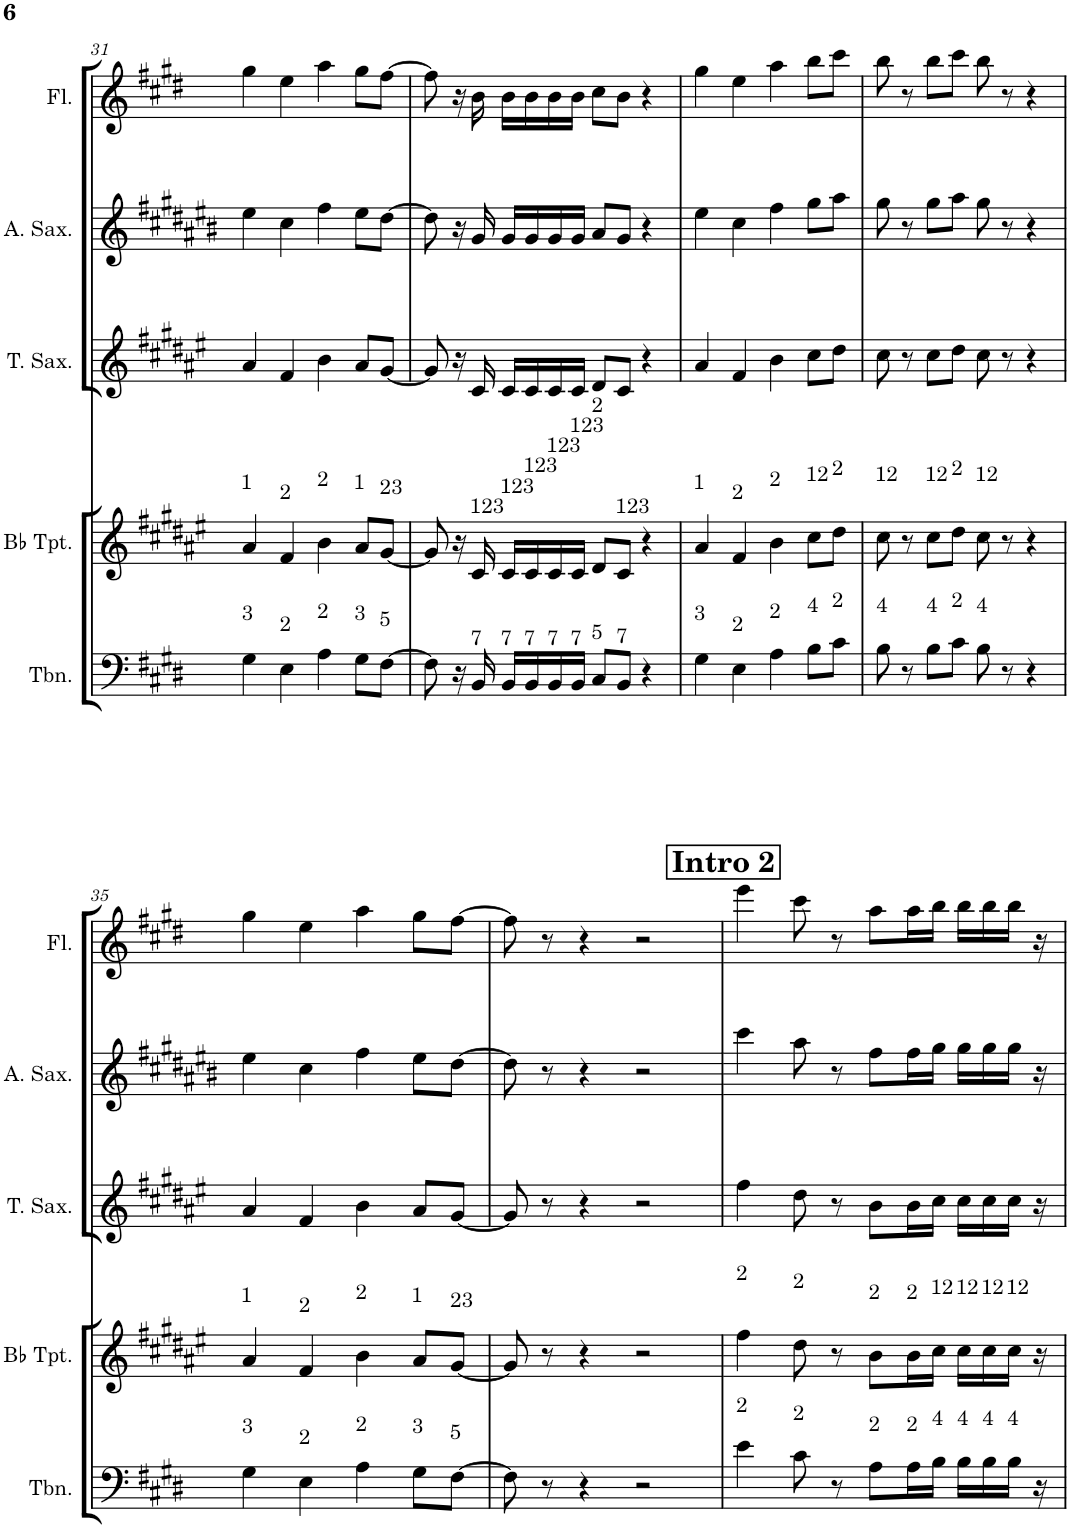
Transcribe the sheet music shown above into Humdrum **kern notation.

**kern	**kern	**kern	**kern	**kern
*part5	*part4	*part3	*part2	*part1
*staff5	*staff4	*staff3	*staff2	*staff1
*I"Trombone	*I"Bb Trumpet	*I"Tenor Saxophone	*I"Alto Saxophone	*I"Flute
*I'Tbn.	*I'Bb Tpt.	*I'T. Sax.	*I'A. Sax.	*I'Fl.
!!LO:PB:g=z
*clefF4	*clefG2	*clefG2	*clefG2	*clefG2
*	*Trd1c2	*Trd8c14	*Trd5c9	*
*k[f#c#g#d#]	*k[f#c#g#d#a#e#]	*k[f#c#g#d#a#e#]	*k[f#c#g#d#a#e#b#]	*k[f#c#g#d#]
*M4/4	*M4/4	*M4/4	*M4/4	*M4/4
=31	=31	=31	=31	=31
!	!LO:TX:a:t=1	!	!	!
!LO:TX:a:t=3	!	!	!	!
4G#\	4a#/	4a#/	4ee#\	4gg#\
!	!LO:TX:a:t=2	!	!	!
!LO:TX:a:t=2	!	!	!	!
4E\	4f#/	4f#/	4cc#\	4ee\
!	!LO:TX:a:t=2	!	!	!
!LO:TX:a:t=2	!	!	!	!
4A\	4b\	4b\	4ff#\	4aa\
!	!LO:TX:a:t=1	!	!	!
!LO:TX:a:t=3	!	!	!	!
8G#\L	8a#/L	8a#/L	8ee#\L	8gg#\L
!	!LO:TX:a:t=23	!	!	!
!LO:TX:a:t=5	!	!	!	!
[8F#\J	[8g#/J	[8g#/J	[8dd#\J	[8ff#\J
=32	=32	=32	=32	=32
8F#\]	8g#/]	8g#/]	8dd#\]	8ff#\]
16r	16r	16r	16r	16r
!	!LO:TX:a:t=123	!	!	!
!LO:TX:a:t=7	!	!	!	!
16BB/	16c#/	16c#/	16g#/	16b\
!	!LO:TX:a:t=123	!	!	!
!LO:TX:a:t=7	!	!	!	!
16BB/LL	16c#/LL	16c#/LL	16g#/LL	16b\LL
!	!LO:TX:a:t=123	!	!	!
!LO:TX:a:t=7	!	!	!	!
16BB/	16c#/	16c#/	16g#/	16b\
!	!LO:TX:a:t=123	!	!	!
!LO:TX:a:t=7	!	!	!	!
16BB/	16c#/	16c#/	16g#/	16b\
!	!LO:TX:a:t=123	!	!	!
!LO:TX:a:t=7	!	!	!	!
16BB/JJ	16c#/JJ	16c#/JJ	16g#/JJ	16b\JJ
!	!LO:TX:a:t=2	!	!	!
!LO:TX:a:t=5	!	!	!	!
8C#/L	8d#/L	8d#/L	8a#/L	8cc#\L
!	!LO:TX:a:t=123	!	!	!
!LO:TX:a:t=7	!	!	!	!
8BB/J	8c#/J	8c#/J	8g#/J	8b\J
4r	4r	4r	4r	4r
=33	=33	=33	=33	=33
!	!LO:TX:a:t=1	!	!	!
!LO:TX:a:t=3	!	!	!	!
4G#\	4a#/	4a#/	4ee#\	4gg#\
!	!LO:TX:a:t=2	!	!	!
!LO:TX:a:t=2	!	!	!	!
4E\	4f#/	4f#/	4cc#\	4ee\
!	!LO:TX:a:t=2	!	!	!
!LO:TX:a:t=2	!	!	!	!
4A\	4b\	4b\	4ff#\	4aa\
!	!LO:TX:a:t=12	!	!	!
!LO:TX:a:t=4	!	!	!	!
8B\L	8cc#\L	8cc#\L	8gg#\L	8bb\L
!	!LO:TX:a:t=2	!	!	!
!LO:TX:a:t=2	!	!	!	!
8c#\J	8dd#\J	8dd#\J	8aa#\J	8ccc#\J
=34	=34	=34	=34	=34
!	!LO:TX:a:t=12	!	!	!
!LO:TX:a:t=4	!	!	!	!
8B\	8cc#\	8cc#\	8gg#\	8bb\
8r	8r	8r	8r	8r
!	!LO:TX:a:t=12	!	!	!
!LO:TX:a:t=4	!	!	!	!
8B\L	8cc#\L	8cc#\L	8gg#\L	8bb\L
!	!LO:TX:a:t=2	!	!	!
!LO:TX:a:t=2	!	!	!	!
8c#\J	8dd#\J	8dd#\J	8aa#\J	8ccc#\J
!	!LO:TX:a:t=12	!	!	!
!LO:TX:a:t=4	!	!	!	!
8B\	8cc#\	8cc#\	8gg#\	8bb\
8r	8r	8r	8r	8r
4r	4r	4r	4r	4r
!!LO:LB:g=z
=35	=35	=35	=35	=35
!	!LO:TX:a:t=1	!	!	!
!LO:TX:a:t=3	!	!	!	!
4G#\	4a#/	4a#/	4ee#\	4gg#\
!	!LO:TX:a:t=2	!	!	!
!LO:TX:a:t=2	!	!	!	!
4E\	4f#/	4f#/	4cc#\	4ee\
!	!LO:TX:a:t=2	!	!	!
!LO:TX:a:t=2	!	!	!	!
4A\	4b\	4b\	4ff#\	4aa\
!	!LO:TX:a:t=1	!	!	!
!LO:TX:a:t=3	!	!	!	!
8G#\L	8a#/L	8a#/L	8ee#\L	8gg#\L
!	!LO:TX:a:t=23	!	!	!
!LO:TX:a:t=5	!	!	!	!
[8F#\J	[8g#/J	[8g#/J	[8dd#\J	[8ff#\J
=36	=36	=36	=36	=36
8F#\]	8g#/]	8g#/]	8dd#\]	8ff#\]
8r	8r	8r	8r	8r
4r	4r	4r	4r	4r
2r	2r	2r	2r	2r
!!LO:REH:place=s1:a:B:cj:fs=14:t=Intro 2
=37	=37	=37	=37	=37
!	!LO:TX:a:t=2	!	!	!
!LO:TX:a:t=2	!	!	!	!
4e\	4ff#\	4ff#\	4ccc#\	4eee\
!	!LO:TX:a:t=2	!	!	!
!LO:TX:a:t=2	!	!	!	!
8c#\	8dd#\	8dd#\	8aa#\	8ccc#\
8r	8r	8r	8r	8r
!	!LO:TX:a:t=2	!	!	!
!LO:TX:a:t=2	!	!	!	!
8A\L	8b\L	8b\L	8ff#\L	8aa\L
!	!LO:TX:a:t=2	!	!	!
!LO:TX:a:t=2	!	!	!	!
16A\L	16b\L	16b\L	16ff#\L	16aa\L
!	!LO:TX:a:t=12	!	!	!
!LO:TX:a:t=4	!	!	!	!
16B\JJ	16cc#\JJ	16cc#\JJ	16gg#\JJ	16bb\JJ
!	!LO:TX:a:t=12	!	!	!
!LO:TX:a:t=4	!	!	!	!
16B\LL	16cc#\LL	16cc#\LL	16gg#\LL	16bb\LL
!	!LO:TX:a:t=12	!	!	!
!LO:TX:a:t=4	!	!	!	!
16B\	16cc#\	16cc#\	16gg#\	16bb\
!	!LO:TX:a:t=12	!	!	!
!LO:TX:a:t=4	!	!	!	!
16B\JJ	16cc#\JJ	16cc#\JJ	16gg#\JJ	16bb\JJ
16r	16r	16r	16r	16r
=	=	=	=	=
*-	*-	*-	*-	*-
